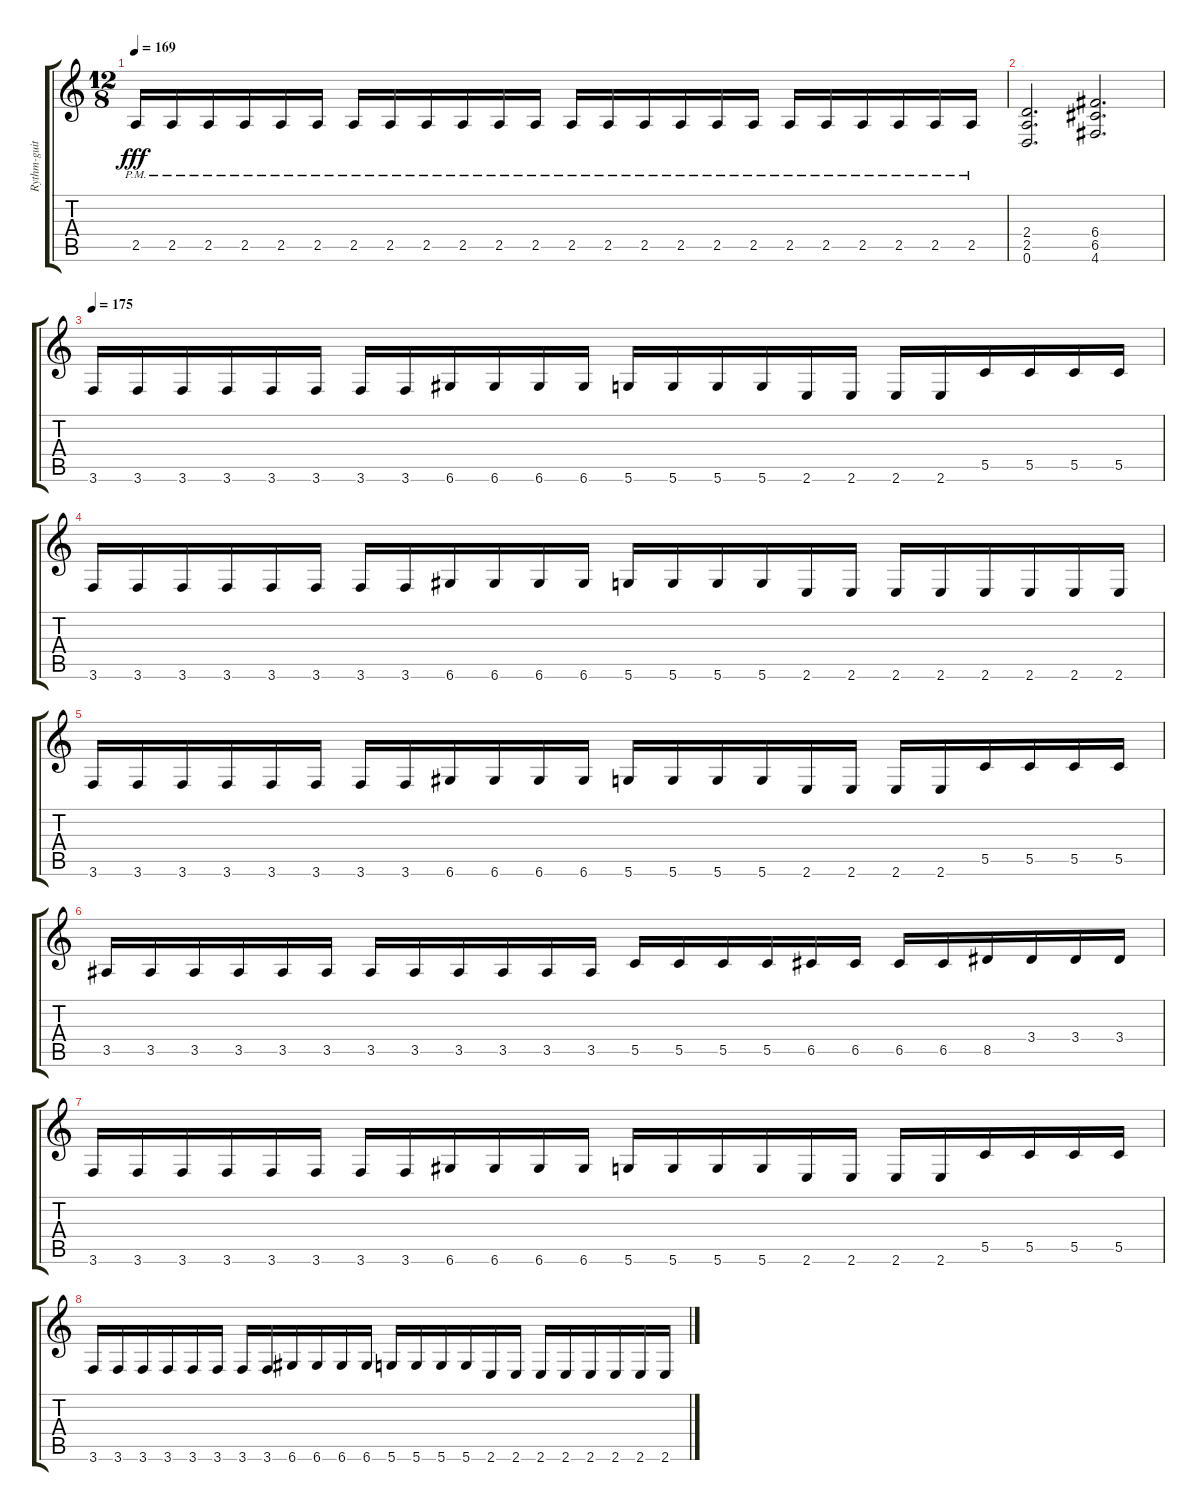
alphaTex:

\track ("Rythm-guitar - Silenoz" "Rythm-guit") {instrument distortionguitar}
\staff {score tabs}
\tuning (D4 A3 F3 C3 G2 D2) {hide}
\ts (12 8)
\tempo 169
\clef g2
\ks c
2.5{pm}.16{dy fff} 2.5{pm}.16 2.5{pm}.16 2.5{pm}.16 2.5{pm}.16 2.5{pm}.16 2.5{pm}.16 2.5{pm}.16 2.5{pm}.16 2.5{pm}.16 2.5{pm}.16 2.5{pm}.16 2.5{pm}.16 2.5{pm}.16 2.5{pm}.16 2.5{pm}.16 2.5{pm}.16 2.5{pm}.16 2.5{pm}.16 2.5{pm}.16 2.5{pm}.16 2.5{pm}.16 2.5{pm}.16 2.5{pm}.16 |
(2.4 2.5 0.6).2{d} (6.4 6.5 4.6).2{d} |
\tempo 175
3.6.16 3.6.16 3.6.16 3.6.16 3.6.16 3.6.16 3.6.16 3.6.16 6.6.16 6.6.16 6.6.16 6.6.16 5.6.16 5.6.16 5.6.16 5.6.16 2.6.16 2.6.16 2.6.16 2.6.16 5.5.16 5.5.16 5.5.16 5.5.16 |
3.6.16 3.6.16 3.6.16 3.6.16 3.6.16 3.6.16 3.6.16 3.6.16 6.6.16 6.6.16 6.6.16 6.6.16 5.6.16 5.6.16 5.6.16 5.6.16 2.6.16 2.6.16 2.6.16 2.6.16 2.6.16 2.6.16 2.6.16 2.6.16 |
3.6.16 3.6.16 3.6.16 3.6.16 3.6.16 3.6.16 3.6.16 3.6.16 6.6.16 6.6.16 6.6.16 6.6.16 5.6.16 5.6.16 5.6.16 5.6.16 2.6.16 2.6.16 2.6.16 2.6.16 5.5.16 5.5.16 5.5.16 5.5.16 |
3.5.16 3.5.16 3.5.16 3.5.16 3.5.16 3.5.16 3.5.16 3.5.16 3.5.16 3.5.16 3.5.16 3.5.16 5.5.16 5.5.16 5.5.16 5.5.16 6.5.16 6.5.16 6.5.16 6.5.16 8.5.16 3.4.16 3.4.16 3.4.16 |
3.6.16{volume 16} 3.6.16 3.6.16 3.6.16 3.6.16 3.6.16 3.6.16 3.6.16 6.6.16 6.6.16 6.6.16 6.6.16 5.6.16 5.6.16 5.6.16 5.6.16 2.6.16 2.6.16 2.6.16 2.6.16 5.5.16 5.5.16 5.5.16 5.5.16 |
3.6.16 3.6.16 3.6.16 3.6.16 3.6.16 3.6.16 3.6.16 3.6.16 6.6.16 6.6.16 6.6.16 6.6.16 5.6.16 5.6.16 5.6.16 5.6.16 2.6.16 2.6.16 2.6.16 2.6.16 2.6.16 2.6.16 2.6.16 2.6.16
